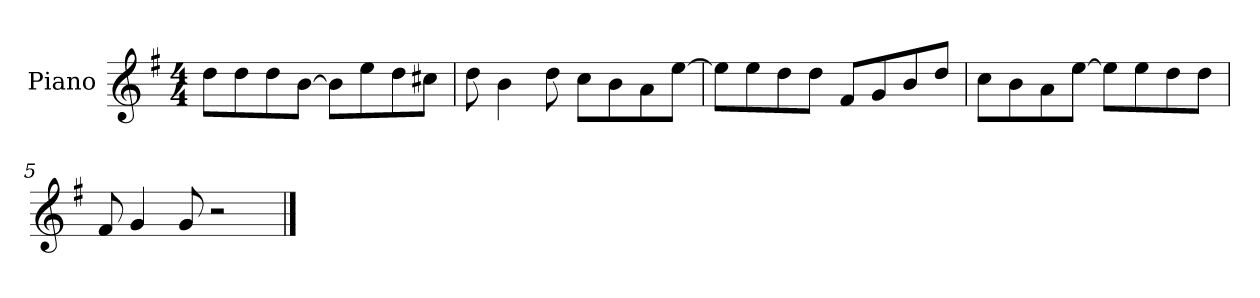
**kern
*part1
*staff1
*I"Piano
*I'P-no
*clefG2
*k[f#]
*M4/4
*MM90
=1
8dd\L
8dd\
8dd\
[8b\J
8b\L]
8ee\
8dd\
8cc#X\J
=2
8dd\
4b\
8dd\
8cc\L
8b\
8a\
[8ee\J
=3
8ee\L]
8ee\
8dd\
8dd\J
8f#/L
8g/
8b/
8dd/J
=4
8cc\L
8b\
8a\
[8ee\J
8ee\L]
8ee\
8dd\
8dd\J
=5
8f#/
4g/
8g/
2r
==
*-
